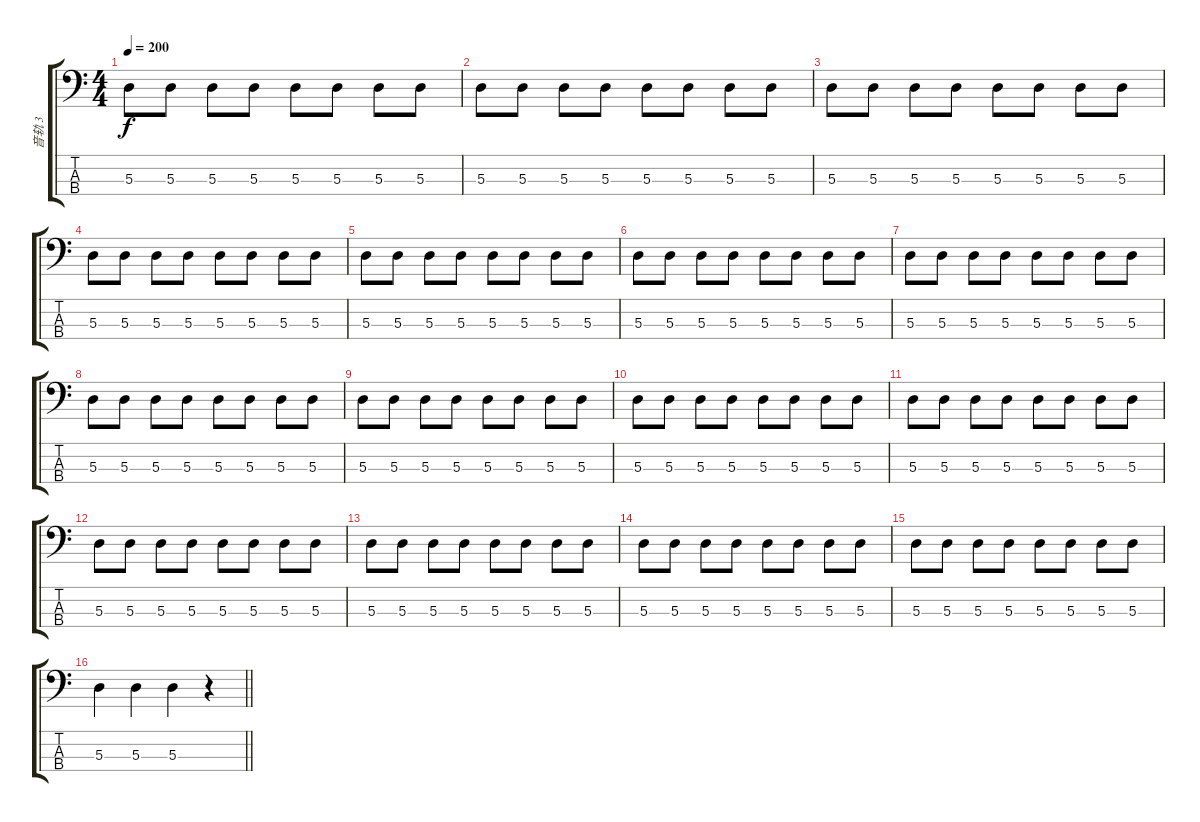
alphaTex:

\track ("音轨 3" "音轨 3") {instrument electricbasspick}
\staff {score tabs}
\tuning (G2 D2 A1 E1) {hide}
\ts (4 4)
\tempo 200
\clef f4
\ks c
5.3.8{dy f} 5.3.8 5.3.8 5.3.8 5.3.8 5.3.8 5.3.8 5.3.8 |
5.3.8 5.3.8 5.3.8 5.3.8 5.3.8 5.3.8 5.3.8 5.3.8 |
5.3.8 5.3.8 5.3.8 5.3.8 5.3.8 5.3.8 5.3.8 5.3.8 |
5.3.8 5.3.8 5.3.8 5.3.8 5.3.8 5.3.8 5.3.8 5.3.8 |
5.3.8 5.3.8 5.3.8 5.3.8 5.3.8 5.3.8 5.3.8 5.3.8 |
5.3.8 5.3.8 5.3.8 5.3.8 5.3.8 5.3.8 5.3.8 5.3.8 |
5.3.8 5.3.8 5.3.8 5.3.8 5.3.8 5.3.8 5.3.8 5.3.8 |
5.3.8 5.3.8 5.3.8 5.3.8 5.3.8 5.3.8 5.3.8 5.3.8 |
5.3.8 5.3.8 5.3.8 5.3.8 5.3.8 5.3.8 5.3.8 5.3.8 |
5.3.8 5.3.8 5.3.8 5.3.8 5.3.8 5.3.8 5.3.8 5.3.8 |
5.3.8 5.3.8 5.3.8 5.3.8 5.3.8 5.3.8 5.3.8 5.3.8 |
5.3.8 5.3.8 5.3.8 5.3.8 5.3.8 5.3.8 5.3.8 5.3.8 |
5.3.8 5.3.8 5.3.8 5.3.8 5.3.8 5.3.8 5.3.8 5.3.8 |
5.3.8 5.3.8 5.3.8 5.3.8 5.3.8 5.3.8 5.3.8 5.3.8 |
5.3.8 5.3.8 5.3.8 5.3.8 5.3.8 5.3.8 5.3.8 5.3.8 |
\barLineRight lightlight
5.3.4 5.3.4 5.3.4 r.4
